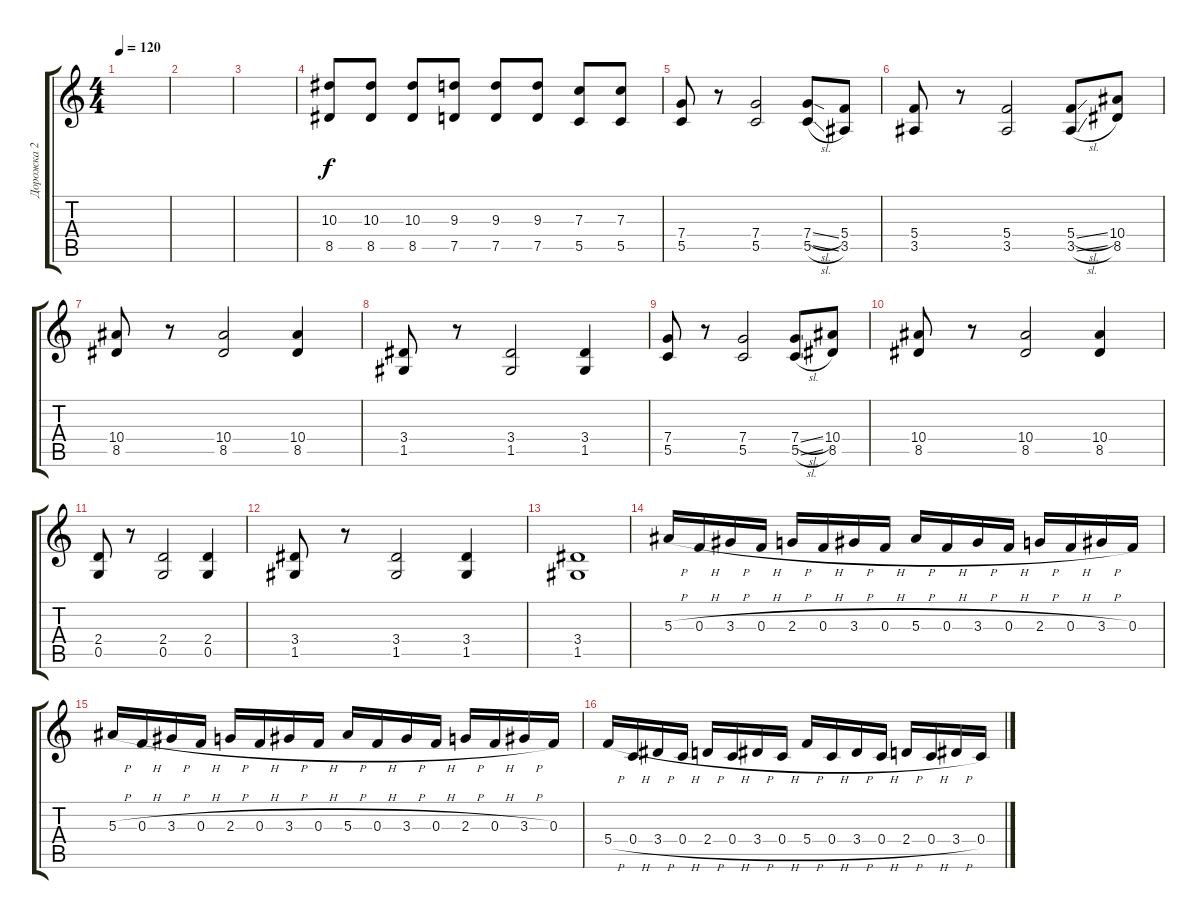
\track ("Дорожка 2" "Дорожка 2") {instrument overdrivenguitar}
\staff {score tabs}
\tuning (D4 A3 F3 C3 G2 C2) {hide}
\ts (4 4)
\tempo 120
\clef g2
\ks c
|
|
|
(10.3 8.5).8 (10.3 8.5).8 (10.3 8.5).8 (9.3 7.5).8 (9.3 7.5).8 (9.3 7.5).8 (7.3 5.5).8 (7.3 5.5).8 |
(7.4 5.5).8 r.8 (7.4 5.5).2 (7.4{sl} 5.5{sl}).8 (5.4 3.5).8 |
(5.4 3.5).8 r.8 (5.4 3.5).2 (5.4{sl} 3.5{sl}).8 (10.4 8.5).8 |
(10.4 8.5).8 r.8 (10.4 8.5).2 (10.4 8.5).4 |
(3.4 1.5).8 r.8 (3.4 1.5).2 (3.4 1.5).4 |
(7.4 5.5).8 r.8 (7.4 5.5).2 (7.4{sl} 5.5{sl}).8 (10.4 8.5).8 |
(10.4 8.5).8 r.8 (10.4 8.5).2 (10.4 8.5).4 |
(2.4 0.5).8 r.8 (2.4 0.5).2 (2.4 0.5).4 |
(3.4 1.5).8 r.8 (3.4 1.5).2 (3.4 1.5).4 |
(3.4 1.5).1 |
5.3{h}.16 0.3{h}.16 3.3{h}.16 0.3{h}.16 2.3{h}.16 0.3{h}.16 3.3{h}.16 0.3{h}.16 5.3{h}.16 0.3{h}.16 3.3{h}.16 0.3{h}.16 2.3{h}.16 0.3{h}.16 3.3{h}.16 0.3.16 |
5.3{h}.16 0.3{h}.16 3.3{h}.16 0.3{h}.16 2.3{h}.16 0.3{h}.16 3.3{h}.16 0.3{h}.16 5.3{h}.16 0.3{h}.16 3.3{h}.16 0.3{h}.16 2.3{h}.16 0.3{h}.16 3.3{h}.16 0.3.16 |
5.4{h}.16 0.4{h}.16 3.4{h}.16 0.4{h}.16 2.4{h}.16 0.4{h}.16 3.4{h}.16 0.4{h}.16 5.4{h}.16 0.4{h}.16 3.4{h}.16 0.4{h}.16 2.4{h}.16 0.4{h}.16 3.4{h}.16 0.4.16
